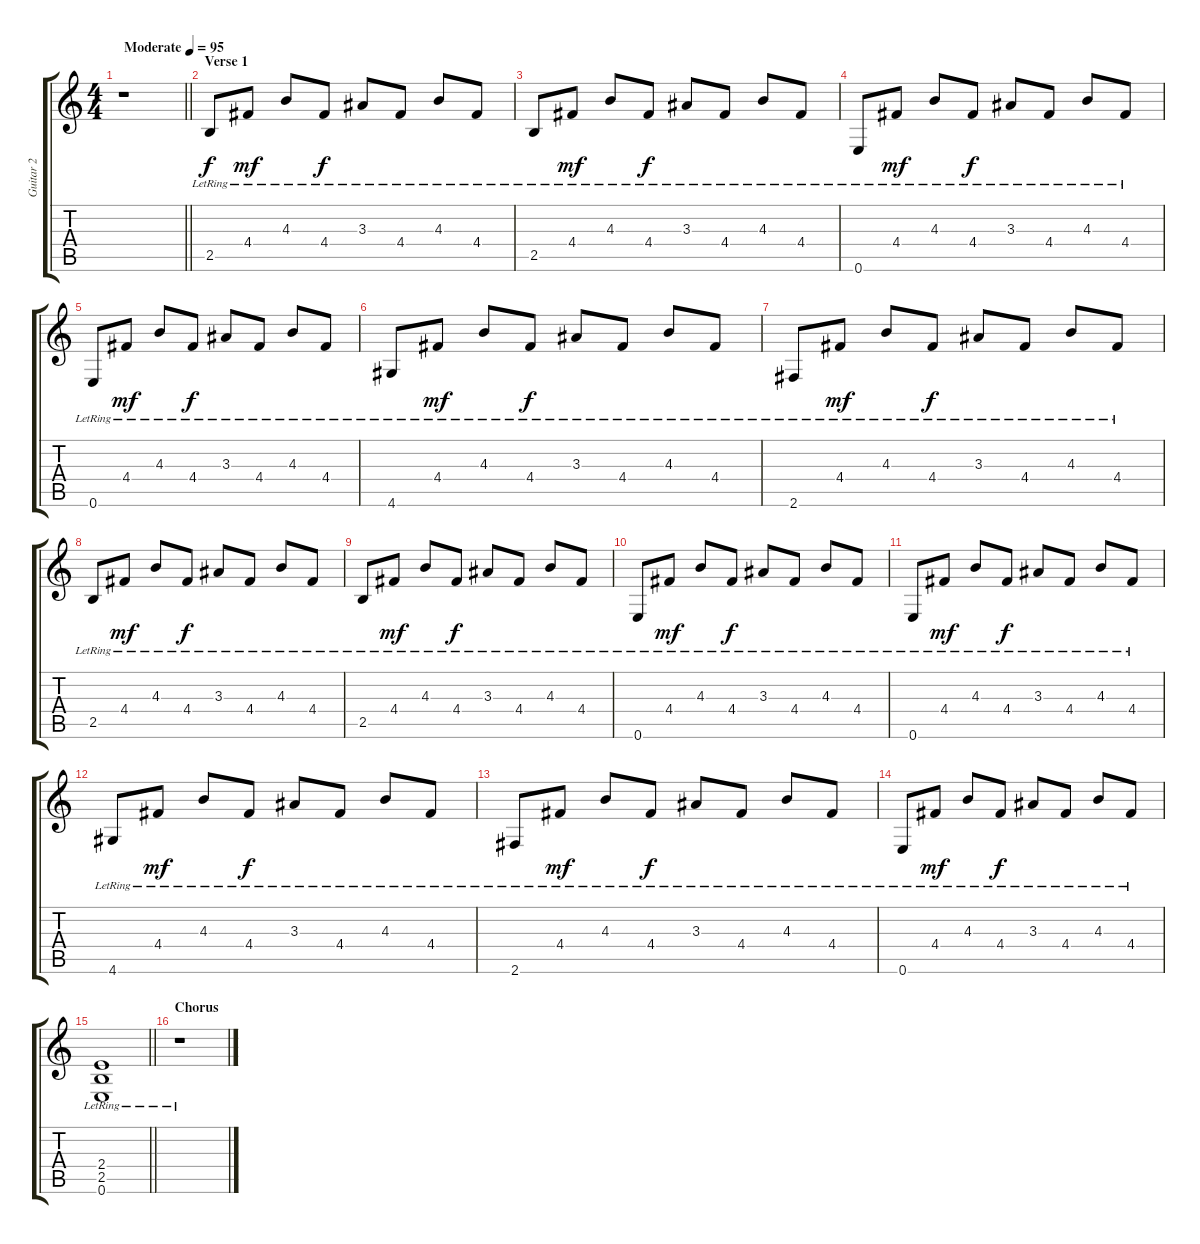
\track ("Guitar 2" "Guitar 2") {instrument acousticguitarsteel}
\staff {score tabs}
\tuning (E4 B3 G3 D3 A2 E2) {hide}
\ts (4 4)
\tempo (95 "Moderate")
\clef g2
\barLineRight lightlight
\ks c
r.1{dy f instrument acousticguitarsteel} |
\section ("" "Verse 1")
2.5{lr}.8 4.4{lr}.8{dy mf} 4.3{lr}.8 4.4{lr}.8{dy f} 3.3{lr}.8 4.4{lr}.8 4.3{lr}.8 4.4{lr}.8 |
2.5{lr}.8 4.4{lr}.8{dy mf} 4.3{lr}.8 4.4{lr}.8{dy f} 3.3{lr}.8 4.4{lr}.8 4.3{lr}.8 4.4{lr}.8 |
0.6{lr}.8 4.4{lr}.8{dy mf} 4.3{lr}.8 4.4{lr}.8{dy f} 3.3{lr}.8 4.4{lr}.8 4.3{lr}.8 4.4{lr}.8 |
0.6{lr}.8 4.4{lr}.8{dy mf} 4.3{lr}.8 4.4{lr}.8{dy f} 3.3{lr}.8 4.4{lr}.8 4.3{lr}.8 4.4{lr}.8 |
4.6{lr}.8 4.4{lr}.8{dy mf} 4.3{lr}.8 4.4{lr}.8{dy f} 3.3{lr}.8 4.4{lr}.8 4.3{lr}.8 4.4{lr}.8 |
2.6{lr}.8 4.4{lr}.8{dy mf} 4.3{lr}.8 4.4{lr}.8{dy f} 3.3{lr}.8 4.4{lr}.8 4.3{lr}.8 4.4{lr}.8 |
2.5{lr}.8 4.4{lr}.8{dy mf} 4.3{lr}.8 4.4{lr}.8{dy f} 3.3{lr}.8 4.4{lr}.8 4.3{lr}.8 4.4{lr}.8 |
2.5{lr}.8 4.4{lr}.8{dy mf} 4.3{lr}.8 4.4{lr}.8{dy f} 3.3{lr}.8 4.4{lr}.8 4.3{lr}.8 4.4{lr}.8 |
0.6{lr}.8 4.4{lr}.8{dy mf} 4.3{lr}.8 4.4{lr}.8{dy f} 3.3{lr}.8 4.4{lr}.8 4.3{lr}.8 4.4{lr}.8 |
0.6{lr}.8 4.4{lr}.8{dy mf} 4.3{lr}.8 4.4{lr}.8{dy f} 3.3{lr}.8 4.4{lr}.8 4.3{lr}.8 4.4{lr}.8 |
4.6{lr}.8 4.4{lr}.8{dy mf} 4.3{lr}.8 4.4{lr}.8{dy f} 3.3{lr}.8 4.4{lr}.8 4.3{lr}.8 4.4{lr}.8 |
2.6{lr}.8 4.4{lr}.8{dy mf} 4.3{lr}.8 4.4{lr}.8{dy f} 3.3{lr}.8 4.4{lr}.8 4.3{lr}.8 4.4{lr}.8 |
0.6{lr}.8 4.4{lr}.8{dy mf} 4.3{lr}.8 4.4{lr}.8{dy f} 3.3{lr}.8 4.4{lr}.8 4.3{lr}.8 4.4{lr}.8 |
\barLineRight lightlight
(2.4{lr} 2.5{lr} 0.6{lr}).1 |
\section ("" "Chorus")
r.1
